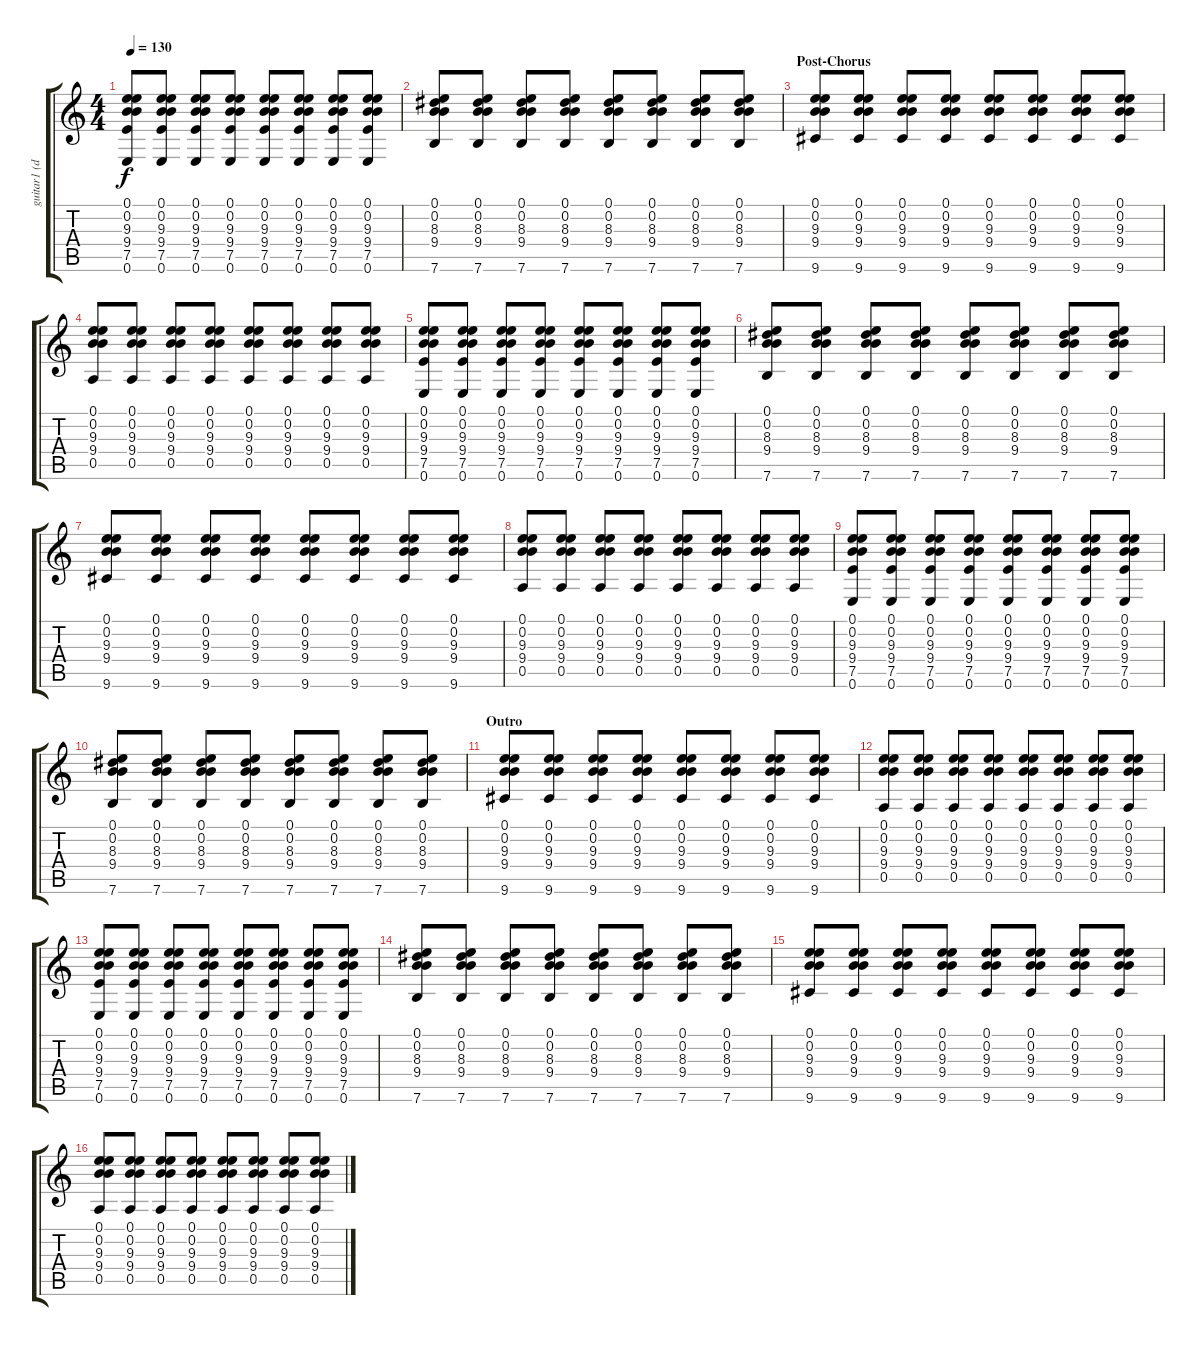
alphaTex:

\track ("guitar1 (drive)" "guitar1 (d") {instrument overdrivenguitar}
\staff {score tabs}
\tuning (E4 B3 G3 D3 A2 E2) {hide}
\ts (4 4)
\tempo 130
\clef g2
\ks c
(0.1 0.2 9.3 9.4 7.5 0.6).8{dy f} (0.1 0.2 9.3 9.4 7.5 0.6).8 (0.1 0.2 9.3 9.4 7.5 0.6).8 (0.1 0.2 9.3 9.4 7.5 0.6).8 (0.1 0.2 9.3 9.4 7.5 0.6).8 (0.1 0.2 9.3 9.4 7.5 0.6).8 (0.1 0.2 9.3 9.4 7.5 0.6).8 (0.1 0.2 9.3 9.4 7.5 0.6).8 |
(0.1 0.2 8.3 9.4 7.6).8 (0.1 0.2 8.3 9.4 7.6).8 (0.1 0.2 8.3 9.4 7.6).8 (0.1 0.2 8.3 9.4 7.6).8 (0.1 0.2 8.3 9.4 7.6).8 (0.1 0.2 8.3 9.4 7.6).8 (0.1 0.2 8.3 9.4 7.6).8 (0.1 0.2 8.3 9.4 7.6).8 |
\section ("" "Post-Chorus")
(0.1 0.2 9.3 9.4 9.6).8 (0.1 0.2 9.3 9.4 9.6).8 (0.1 0.2 9.3 9.4 9.6).8 (0.1 0.2 9.3 9.4 9.6).8 (0.1 0.2 9.3 9.4 9.6).8 (0.1 0.2 9.3 9.4 9.6).8 (0.1 0.2 9.3 9.4 9.6).8 (0.1 0.2 9.3 9.4 9.6).8 |
(0.1 0.2 9.3 9.4 0.5).8 (0.1 0.2 9.3 9.4 0.5).8 (0.1 0.2 9.3 9.4 0.5).8 (0.1 0.2 9.3 9.4 0.5).8 (0.1 0.2 9.3 9.4 0.5).8 (0.1 0.2 9.3 9.4 0.5).8 (0.1 0.2 9.3 9.4 0.5).8 (0.1 0.2 9.3 9.4 0.5).8 |
(0.1 0.2 9.3 9.4 7.5 0.6).8 (0.1 0.2 9.3 9.4 7.5 0.6).8 (0.1 0.2 9.3 9.4 7.5 0.6).8 (0.1 0.2 9.3 9.4 7.5 0.6).8 (0.1 0.2 9.3 9.4 7.5 0.6).8 (0.1 0.2 9.3 9.4 7.5 0.6).8 (0.1 0.2 9.3 9.4 7.5 0.6).8 (0.1 0.2 9.3 9.4 7.5 0.6).8 |
(0.1 0.2 8.3 9.4 7.6).8 (0.1 0.2 8.3 9.4 7.6).8 (0.1 0.2 8.3 9.4 7.6).8 (0.1 0.2 8.3 9.4 7.6).8 (0.1 0.2 8.3 9.4 7.6).8 (0.1 0.2 8.3 9.4 7.6).8 (0.1 0.2 8.3 9.4 7.6).8 (0.1 0.2 8.3 9.4 7.6).8 |
(0.1 0.2 9.3 9.4 9.6).8 (0.1 0.2 9.3 9.4 9.6).8 (0.1 0.2 9.3 9.4 9.6).8 (0.1 0.2 9.3 9.4 9.6).8 (0.1 0.2 9.3 9.4 9.6).8 (0.1 0.2 9.3 9.4 9.6).8 (0.1 0.2 9.3 9.4 9.6).8 (0.1 0.2 9.3 9.4 9.6).8 |
(0.1 0.2 9.3 9.4 0.5).8 (0.1 0.2 9.3 9.4 0.5).8 (0.1 0.2 9.3 9.4 0.5).8 (0.1 0.2 9.3 9.4 0.5).8 (0.1 0.2 9.3 9.4 0.5).8 (0.1 0.2 9.3 9.4 0.5).8 (0.1 0.2 9.3 9.4 0.5).8 (0.1 0.2 9.3 9.4 0.5).8 |
(0.1 0.2 9.3 9.4 7.5 0.6).8 (0.1 0.2 9.3 9.4 7.5 0.6).8 (0.1 0.2 9.3 9.4 7.5 0.6).8 (0.1 0.2 9.3 9.4 7.5 0.6).8 (0.1 0.2 9.3 9.4 7.5 0.6).8 (0.1 0.2 9.3 9.4 7.5 0.6).8 (0.1 0.2 9.3 9.4 7.5 0.6).8 (0.1 0.2 9.3 9.4 7.5 0.6).8 |
(0.1 0.2 8.3 9.4 7.6).8 (0.1 0.2 8.3 9.4 7.6).8 (0.1 0.2 8.3 9.4 7.6).8 (0.1 0.2 8.3 9.4 7.6).8 (0.1 0.2 8.3 9.4 7.6).8 (0.1 0.2 8.3 9.4 7.6).8 (0.1 0.2 8.3 9.4 7.6).8 (0.1 0.2 8.3 9.4 7.6).8 |
\section ("" "Outro")
(0.1 0.2 9.3 9.4 9.6).8 (0.1 0.2 9.3 9.4 9.6).8 (0.1 0.2 9.3 9.4 9.6).8 (0.1 0.2 9.3 9.4 9.6).8 (0.1 0.2 9.3 9.4 9.6).8 (0.1 0.2 9.3 9.4 9.6).8 (0.1 0.2 9.3 9.4 9.6).8 (0.1 0.2 9.3 9.4 9.6).8 |
(0.1 0.2 9.3 9.4 0.5).8 (0.1 0.2 9.3 9.4 0.5).8 (0.1 0.2 9.3 9.4 0.5).8 (0.1 0.2 9.3 9.4 0.5).8 (0.1 0.2 9.3 9.4 0.5).8 (0.1 0.2 9.3 9.4 0.5).8 (0.1 0.2 9.3 9.4 0.5).8 (0.1 0.2 9.3 9.4 0.5).8 |
(0.1 0.2 9.3 9.4 7.5 0.6).8 (0.1 0.2 9.3 9.4 7.5 0.6).8 (0.1 0.2 9.3 9.4 7.5 0.6).8 (0.1 0.2 9.3 9.4 7.5 0.6).8 (0.1 0.2 9.3 9.4 7.5 0.6).8 (0.1 0.2 9.3 9.4 7.5 0.6).8 (0.1 0.2 9.3 9.4 7.5 0.6).8 (0.1 0.2 9.3 9.4 7.5 0.6).8 |
(0.1 0.2 8.3 9.4 7.6).8 (0.1 0.2 8.3 9.4 7.6).8 (0.1 0.2 8.3 9.4 7.6).8 (0.1 0.2 8.3 9.4 7.6).8 (0.1 0.2 8.3 9.4 7.6).8 (0.1 0.2 8.3 9.4 7.6).8 (0.1 0.2 8.3 9.4 7.6).8 (0.1 0.2 8.3 9.4 7.6).8 |
(0.1 0.2 9.3 9.4 9.6).8 (0.1 0.2 9.3 9.4 9.6).8 (0.1 0.2 9.3 9.4 9.6).8 (0.1 0.2 9.3 9.4 9.6).8 (0.1 0.2 9.3 9.4 9.6).8 (0.1 0.2 9.3 9.4 9.6).8 (0.1 0.2 9.3 9.4 9.6).8 (0.1 0.2 9.3 9.4 9.6).8 |
(0.1 0.2 9.3 9.4 0.5).8 (0.1 0.2 9.3 9.4 0.5).8 (0.1 0.2 9.3 9.4 0.5).8 (0.1 0.2 9.3 9.4 0.5).8 (0.1 0.2 9.3 9.4 0.5).8 (0.1 0.2 9.3 9.4 0.5).8 (0.1 0.2 9.3 9.4 0.5).8 (0.1 0.2 9.3 9.4 0.5).8
